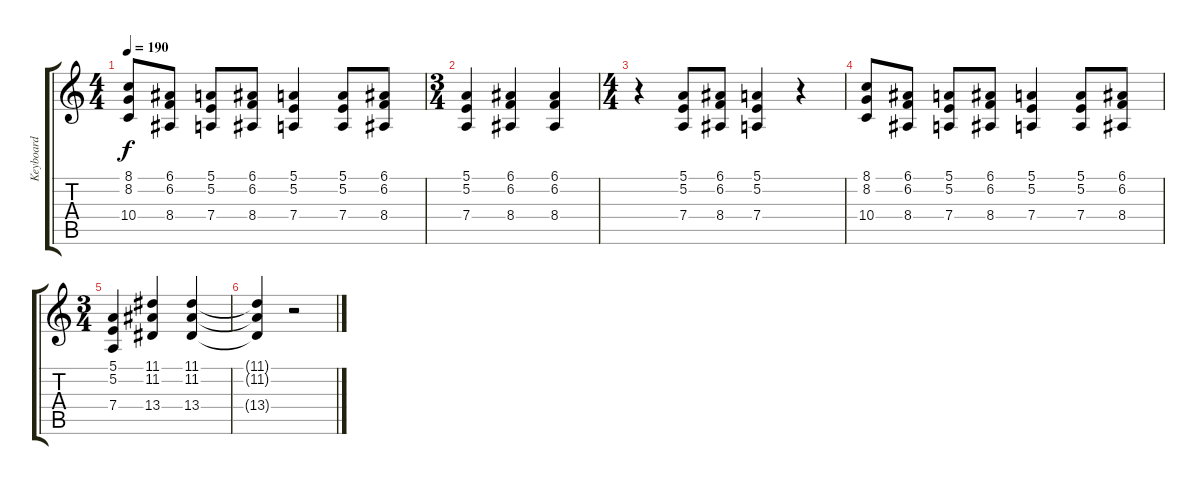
\track ("Keyboard" "Keyboard") {instrument choiraahs}
\staff {score tabs}
\tuning (E4 B3 G3 D3 A2 E2) {hide}
\ts (4 4)
\tempo 190
\clef g2
\ks c
(8.1 8.2 10.4).8{dy f} (6.1 6.2 8.4).8 (5.1 5.2 7.4).8 (6.1 6.2 8.4).8 (5.1 5.2 7.4).4 (5.1 5.2 7.4).8 (6.1 6.2 8.4).8 |
\ts (3 4)
(5.1 5.2 7.4).4 (6.1 6.2 8.4).4 (6.1 6.2 8.4).4 |
\ts (4 4)
r.4 (5.1 5.2 7.4).8 (6.1 6.2 8.4).8 (5.1 5.2 7.4).4 r.4 |
(8.1 8.2 10.4).8 (6.1 6.2 8.4).8 (5.1 5.2 7.4).8 (6.1 6.2 8.4).8 (5.1 5.2 7.4).4 (5.1 5.2 7.4).8 (6.1 6.2 8.4).8 |
\ts (3 4)
(5.1 5.2 7.4).4 (11.1 11.2 13.4).4 (11.1 11.2 13.4).4 |
(11.1{t} 11.2{t} 13.4{t}).4 r.2
